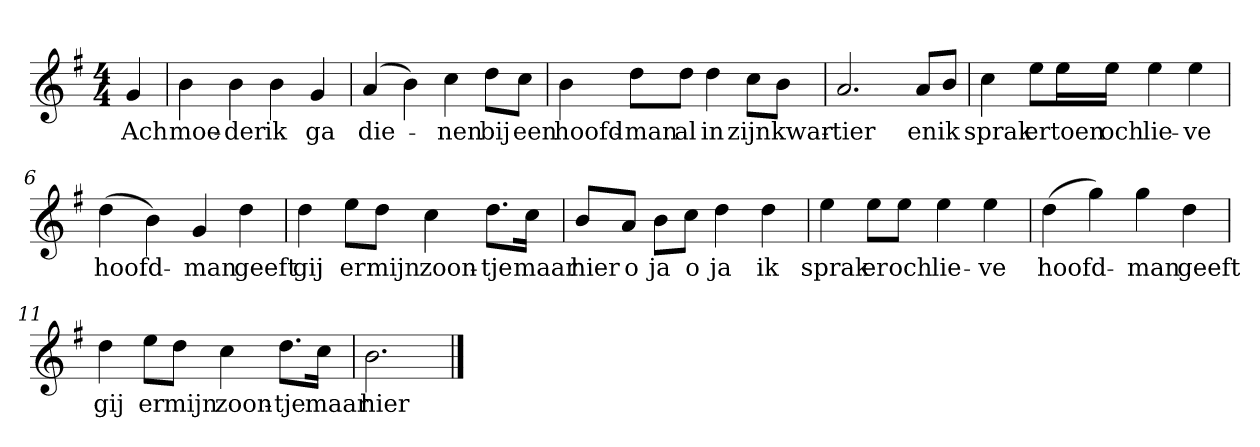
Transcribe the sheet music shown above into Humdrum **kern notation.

**kern	**text
*part1	*part1
*staff1	*staff1
*clefG2	*
*k[f#]	*
*G:	*
*M4/4	*
*MM120	*
=	=
4g	Ach
=1	=1
4b	moe-
4b	-der
4b	ik
4g	ga
=2	=2
(4a	die-
4b)	.
4cc	-nen
8dd\L	bij
8cc\J	een
=3	=3
4b	hoofd-
8dd\L	-man
8dd\J	al
4dd	in
8cc\L	zijn
8b\J	kwar-
=4	=4
2.a	-tier
8a/L	en
8b/J	ik
=5	=5
4cc	sprak
8ee\L	er
16ee\L	toen
16ee\JJ	och
4ee	lie-
4ee	-ve
=6	=6
(4dd	hoofd-
4b)	.
4g	-man
4dd	geeft
=7	=7
4dd	gij
8ee\L	er
8dd\J	mijn
4cc	zoon-
8.dd\L	-tje
16cc\Jk	maar
=8	=8
8b/L	hier
8a/J	o
8b\L	ja
8cc\J	o
4dd	ja
4dd	ik
=9	=9
4ee	sprak
8ee\L	er
8ee\J	och
4ee	lie-
4ee	-ve
=10	=10
(4dd	hoofd-
4gg)	.
4gg	-man
4dd	geeft
=11	=11
4dd	gij
8ee\L	er
8dd\J	mijn
4cc	zoon-
8.dd\L	-tje
16cc\Jk	maar
=12	=12
2.b	hier
==	==
*-	*-
